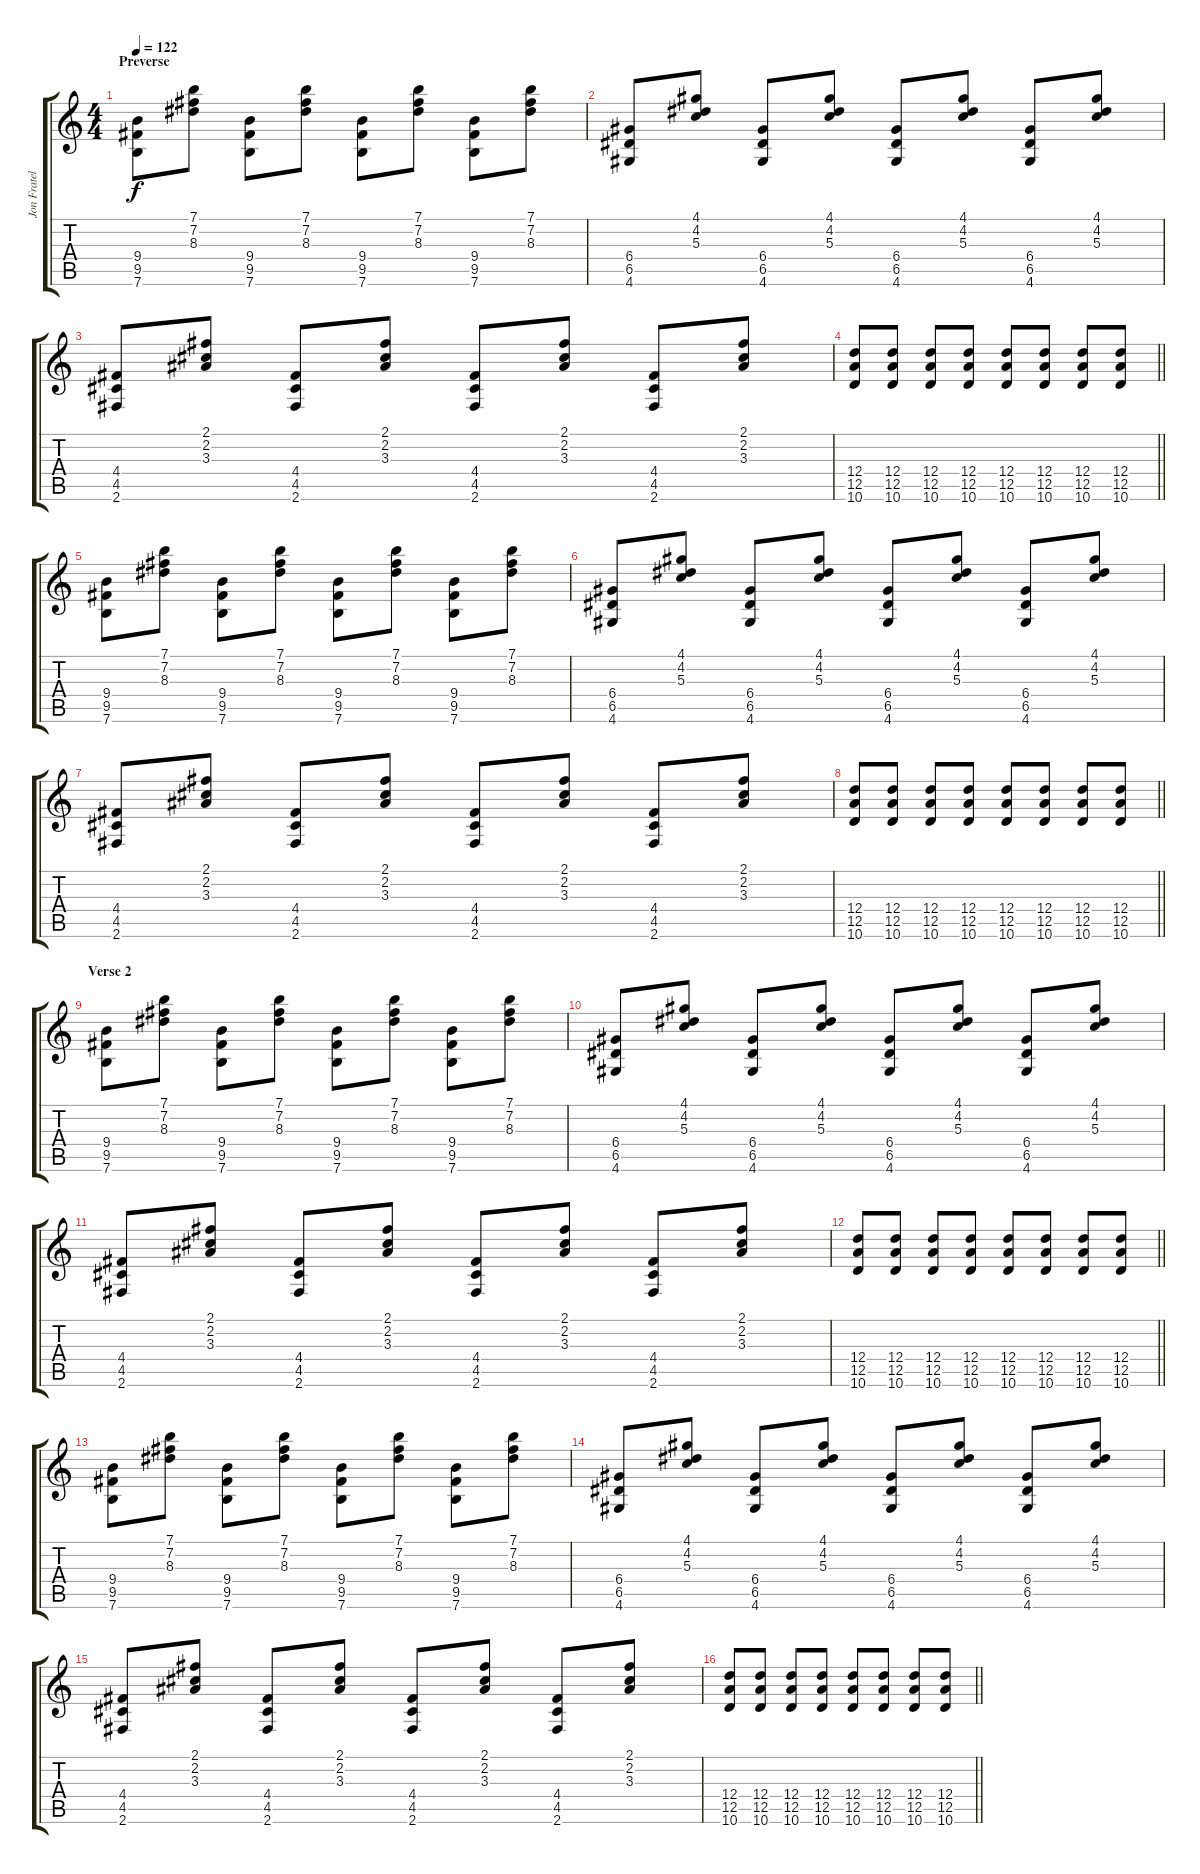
\track ("Jon Fratelli" "Jon Fratel") {instrument overdrivenguitar}
\staff {score tabs}
\tuning (E4 B3 G3 D3 A2 E2) {hide}
\ts (4 4)
\section ("" "Preverse")
\tempo 122
\clef g2
\ks c
(9.4 9.5 7.6).8{dy f} (7.1 7.2 8.3).8 (9.4 9.5 7.6).8 (7.1 7.2 8.3).8 (9.4 9.5 7.6).8 (7.1 7.2 8.3).8 (9.4 9.5 7.6).8 (7.1 7.2 8.3).8 |
(6.4 6.5 4.6).8 (4.1 4.2 5.3).8 (6.4 6.5 4.6).8 (4.1 4.2 5.3).8 (6.4 6.5 4.6).8 (4.1 4.2 5.3).8 (6.4 6.5 4.6).8 (4.1 4.2 5.3).8 |
(4.4 4.5 2.6).8 (2.1 2.2 3.3).8 (4.4 4.5 2.6).8 (2.1 2.2 3.3).8 (4.4 4.5 2.6).8 (2.1 2.2 3.3).8 (4.4 4.5 2.6).8 (2.1 2.2 3.3).8 |
\barLineRight lightlight
(12.4 12.5 10.6).8 (12.4 12.5 10.6).8 (12.4 12.5 10.6).8 (12.4 12.5 10.6).8 (12.4 12.5 10.6).8 (12.4 12.5 10.6).8 (12.4 12.5 10.6).8 (12.4 12.5 10.6).8 |
(9.4 9.5 7.6).8 (7.1 7.2 8.3).8 (9.4 9.5 7.6).8 (7.1 7.2 8.3).8 (9.4 9.5 7.6).8 (7.1 7.2 8.3).8 (9.4 9.5 7.6).8 (7.1 7.2 8.3).8 |
(6.4 6.5 4.6).8 (4.1 4.2 5.3).8 (6.4 6.5 4.6).8 (4.1 4.2 5.3).8 (6.4 6.5 4.6).8 (4.1 4.2 5.3).8 (6.4 6.5 4.6).8 (4.1 4.2 5.3).8 |
(4.4 4.5 2.6).8 (2.1 2.2 3.3).8 (4.4 4.5 2.6).8 (2.1 2.2 3.3).8 (4.4 4.5 2.6).8 (2.1 2.2 3.3).8 (4.4 4.5 2.6).8 (2.1 2.2 3.3).8 |
\barLineRight lightlight
(12.4 12.5 10.6).8 (12.4 12.5 10.6).8 (12.4 12.5 10.6).8 (12.4 12.5 10.6).8 (12.4 12.5 10.6).8 (12.4 12.5 10.6).8 (12.4 12.5 10.6).8 (12.4 12.5 10.6).8 |
\section ("" "Verse 2")
(9.4 9.5 7.6).8 (7.1 7.2 8.3).8 (9.4 9.5 7.6).8 (7.1 7.2 8.3).8 (9.4 9.5 7.6).8 (7.1 7.2 8.3).8 (9.4 9.5 7.6).8 (7.1 7.2 8.3).8 |
(6.4 6.5 4.6).8 (4.1 4.2 5.3).8 (6.4 6.5 4.6).8 (4.1 4.2 5.3).8 (6.4 6.5 4.6).8 (4.1 4.2 5.3).8 (6.4 6.5 4.6).8 (4.1 4.2 5.3).8 |
(4.4 4.5 2.6).8 (2.1 2.2 3.3).8 (4.4 4.5 2.6).8 (2.1 2.2 3.3).8 (4.4 4.5 2.6).8 (2.1 2.2 3.3).8 (4.4 4.5 2.6).8 (2.1 2.2 3.3).8 |
\barLineRight lightlight
(12.4 12.5 10.6).8 (12.4 12.5 10.6).8 (12.4 12.5 10.6).8 (12.4 12.5 10.6).8 (12.4 12.5 10.6).8 (12.4 12.5 10.6).8 (12.4 12.5 10.6).8 (12.4 12.5 10.6).8 |
(9.4 9.5 7.6).8 (7.1 7.2 8.3).8 (9.4 9.5 7.6).8 (7.1 7.2 8.3).8 (9.4 9.5 7.6).8 (7.1 7.2 8.3).8 (9.4 9.5 7.6).8 (7.1 7.2 8.3).8 |
(6.4 6.5 4.6).8 (4.1 4.2 5.3).8 (6.4 6.5 4.6).8 (4.1 4.2 5.3).8 (6.4 6.5 4.6).8 (4.1 4.2 5.3).8 (6.4 6.5 4.6).8 (4.1 4.2 5.3).8 |
(4.4 4.5 2.6).8 (2.1 2.2 3.3).8 (4.4 4.5 2.6).8 (2.1 2.2 3.3).8 (4.4 4.5 2.6).8 (2.1 2.2 3.3).8 (4.4 4.5 2.6).8 (2.1 2.2 3.3).8 |
\barLineRight lightlight
(12.4 12.5 10.6).8 (12.4 12.5 10.6).8 (12.4 12.5 10.6).8 (12.4 12.5 10.6).8 (12.4 12.5 10.6).8 (12.4 12.5 10.6).8 (12.4 12.5 10.6).8 (12.4 12.5 10.6).8
